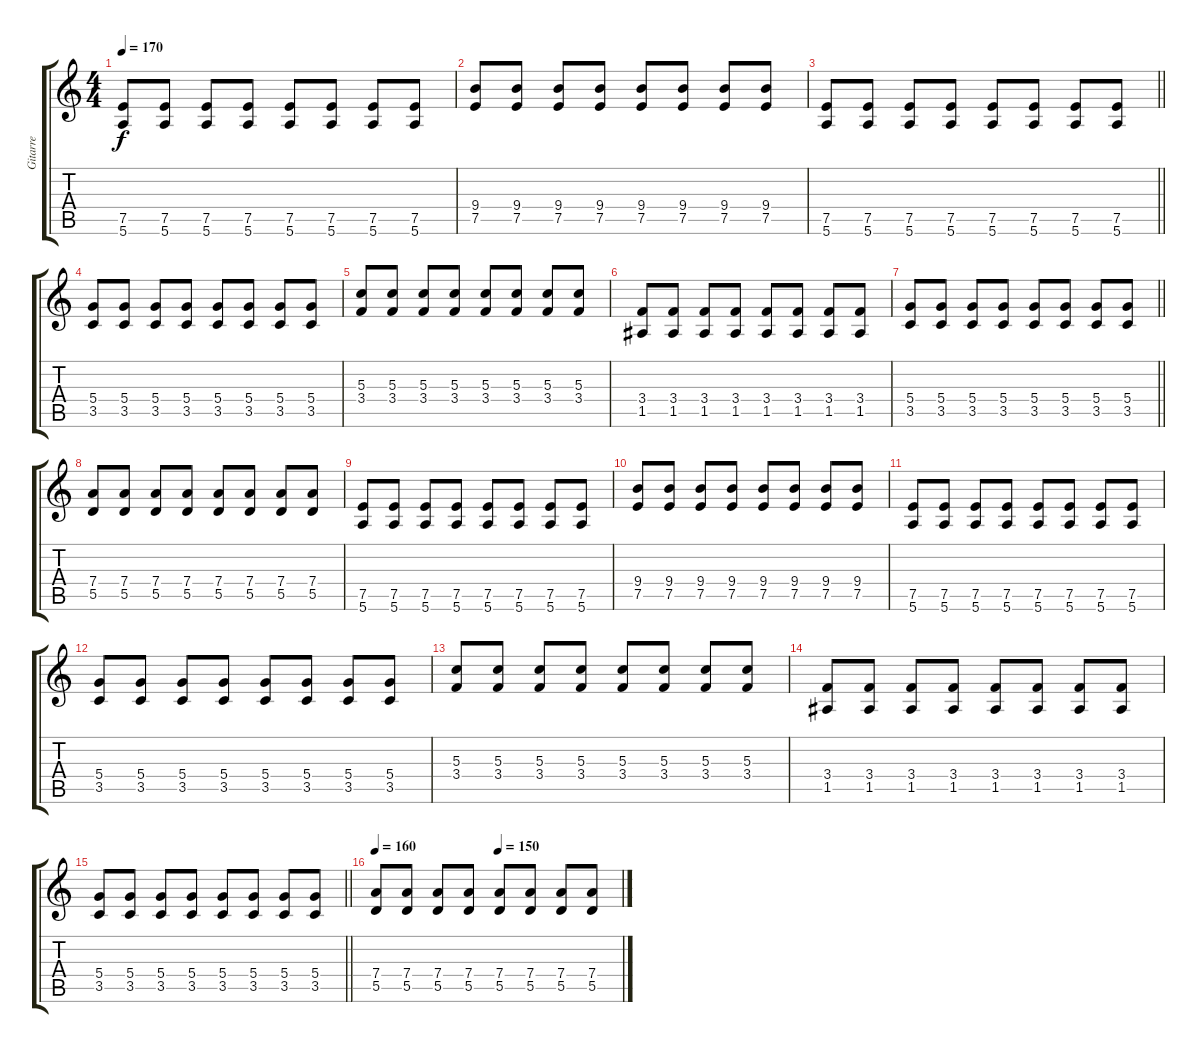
\track ("Gitarre" "Gitarre") {instrument overdrivenguitar}
\staff {score tabs}
\tuning (E4 B3 G3 D3 A2 E2) {hide}
\ts (4 4)
\tempo 170
\clef g2
\ks c
(7.5 5.6).8{dy f} (7.5 5.6).8 (7.5 5.6).8 (7.5 5.6).8 (7.5 5.6).8 (7.5 5.6).8 (7.5 5.6).8 (7.5 5.6).8 |
(9.4 7.5).8 (9.4 7.5).8 (9.4 7.5).8 (9.4 7.5).8 (9.4 7.5).8 (9.4 7.5).8 (9.4 7.5).8 (9.4 7.5).8 |
\barLineRight lightlight
(7.5 5.6).8 (7.5 5.6).8 (7.5 5.6).8 (7.5 5.6).8 (7.5 5.6).8 (7.5 5.6).8 (7.5 5.6).8 (7.5 5.6).8 |
(5.4 3.5).8 (5.4 3.5).8 (5.4 3.5).8 (5.4 3.5).8 (5.4 3.5).8 (5.4 3.5).8 (5.4 3.5).8 (5.4 3.5).8 |
(5.3 3.4).8 (5.3 3.4).8 (5.3 3.4).8 (5.3 3.4).8 (5.3 3.4).8 (5.3 3.4).8 (5.3 3.4).8 (5.3 3.4).8 |
(3.4 1.5).8 (3.4 1.5).8 (3.4 1.5).8 (3.4 1.5).8 (3.4 1.5).8 (3.4 1.5).8 (3.4 1.5).8 (3.4 1.5).8 |
\barLineRight lightlight
(5.4 3.5).8 (5.4 3.5).8 (5.4 3.5).8 (5.4 3.5).8 (5.4 3.5).8 (5.4 3.5).8 (5.4 3.5).8 (5.4 3.5).8 |
(7.4 5.5).8 (7.4 5.5).8 (7.4 5.5).8 (7.4 5.5).8 (7.4 5.5).8 (7.4 5.5).8 (7.4 5.5).8 (7.4 5.5).8 |
(7.5 5.6).8 (7.5 5.6).8 (7.5 5.6).8 (7.5 5.6).8 (7.5 5.6).8 (7.5 5.6).8 (7.5 5.6).8 (7.5 5.6).8 |
(9.4 7.5).8 (9.4 7.5).8 (9.4 7.5).8 (9.4 7.5).8 (9.4 7.5).8 (9.4 7.5).8 (9.4 7.5).8 (9.4 7.5).8 |
(7.5 5.6).8 (7.5 5.6).8 (7.5 5.6).8 (7.5 5.6).8 (7.5 5.6).8 (7.5 5.6).8 (7.5 5.6).8 (7.5 5.6).8 |
(5.4 3.5).8 (5.4 3.5).8 (5.4 3.5).8 (5.4 3.5).8 (5.4 3.5).8 (5.4 3.5).8 (5.4 3.5).8 (5.4 3.5).8 |
(5.3 3.4).8 (5.3 3.4).8 (5.3 3.4).8 (5.3 3.4).8 (5.3 3.4).8 (5.3 3.4).8 (5.3 3.4).8 (5.3 3.4).8 |
(3.4 1.5).8 (3.4 1.5).8 (3.4 1.5).8 (3.4 1.5).8 (3.4 1.5).8 (3.4 1.5).8 (3.4 1.5).8 (3.4 1.5).8 |
\barLineRight lightlight
(5.4 3.5).8 (5.4 3.5).8 (5.4 3.5).8 (5.4 3.5).8 (5.4 3.5).8 (5.4 3.5).8 (5.4 3.5).8 (5.4 3.5).8 |
\tempo 160
\tempo (150 0.5)
(7.4 5.5).8 (7.4 5.5).8 (7.4 5.5).8 (7.4 5.5).8 (7.4 5.5).8 (7.4 5.5).8 (7.4 5.5).8 (7.4 5.5).8
